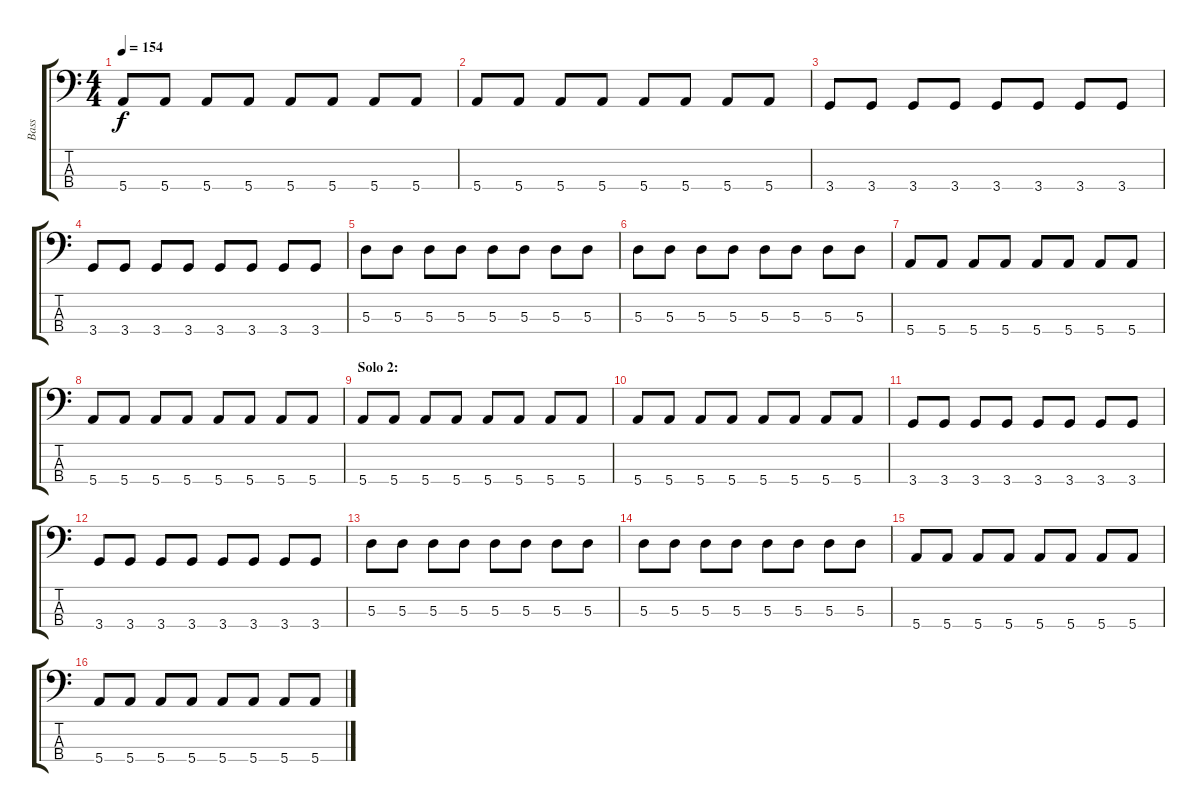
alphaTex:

\track ("Bass" "Bass") {instrument electricbasspick}
\staff {score tabs}
\tuning (G2 D2 A1 E1) {hide}
\ts (4 4)
\tempo 154
\clef f4
\ks c
5.4.8{dy f} 5.4.8 5.4.8 5.4.8 5.4.8 5.4.8 5.4.8 5.4.8 |
5.4.8 5.4.8 5.4.8 5.4.8 5.4.8 5.4.8 5.4.8 5.4.8 |
3.4.8 3.4.8 3.4.8 3.4.8 3.4.8 3.4.8 3.4.8 3.4.8 |
3.4.8 3.4.8 3.4.8 3.4.8 3.4.8 3.4.8 3.4.8 3.4.8 |
5.3.8 5.3.8 5.3.8 5.3.8 5.3.8 5.3.8 5.3.8 5.3.8 |
5.3.8 5.3.8 5.3.8 5.3.8 5.3.8 5.3.8 5.3.8 5.3.8 |
5.4.8 5.4.8 5.4.8 5.4.8 5.4.8 5.4.8 5.4.8 5.4.8 |
5.4.8 5.4.8 5.4.8 5.4.8 5.4.8 5.4.8 5.4.8 5.4.8 |
\section ("" "Solo 2:")
5.4.8 5.4.8 5.4.8 5.4.8 5.4.8 5.4.8 5.4.8 5.4.8 |
5.4.8 5.4.8 5.4.8 5.4.8 5.4.8 5.4.8 5.4.8 5.4.8 |
3.4.8 3.4.8 3.4.8 3.4.8 3.4.8 3.4.8 3.4.8 3.4.8 |
3.4.8 3.4.8 3.4.8 3.4.8 3.4.8 3.4.8 3.4.8 3.4.8 |
5.3.8 5.3.8 5.3.8 5.3.8 5.3.8 5.3.8 5.3.8 5.3.8 |
5.3.8 5.3.8 5.3.8 5.3.8 5.3.8 5.3.8 5.3.8 5.3.8 |
5.4.8 5.4.8 5.4.8 5.4.8 5.4.8 5.4.8 5.4.8 5.4.8 |
5.4.8 5.4.8 5.4.8 5.4.8 5.4.8 5.4.8 5.4.8 5.4.8
